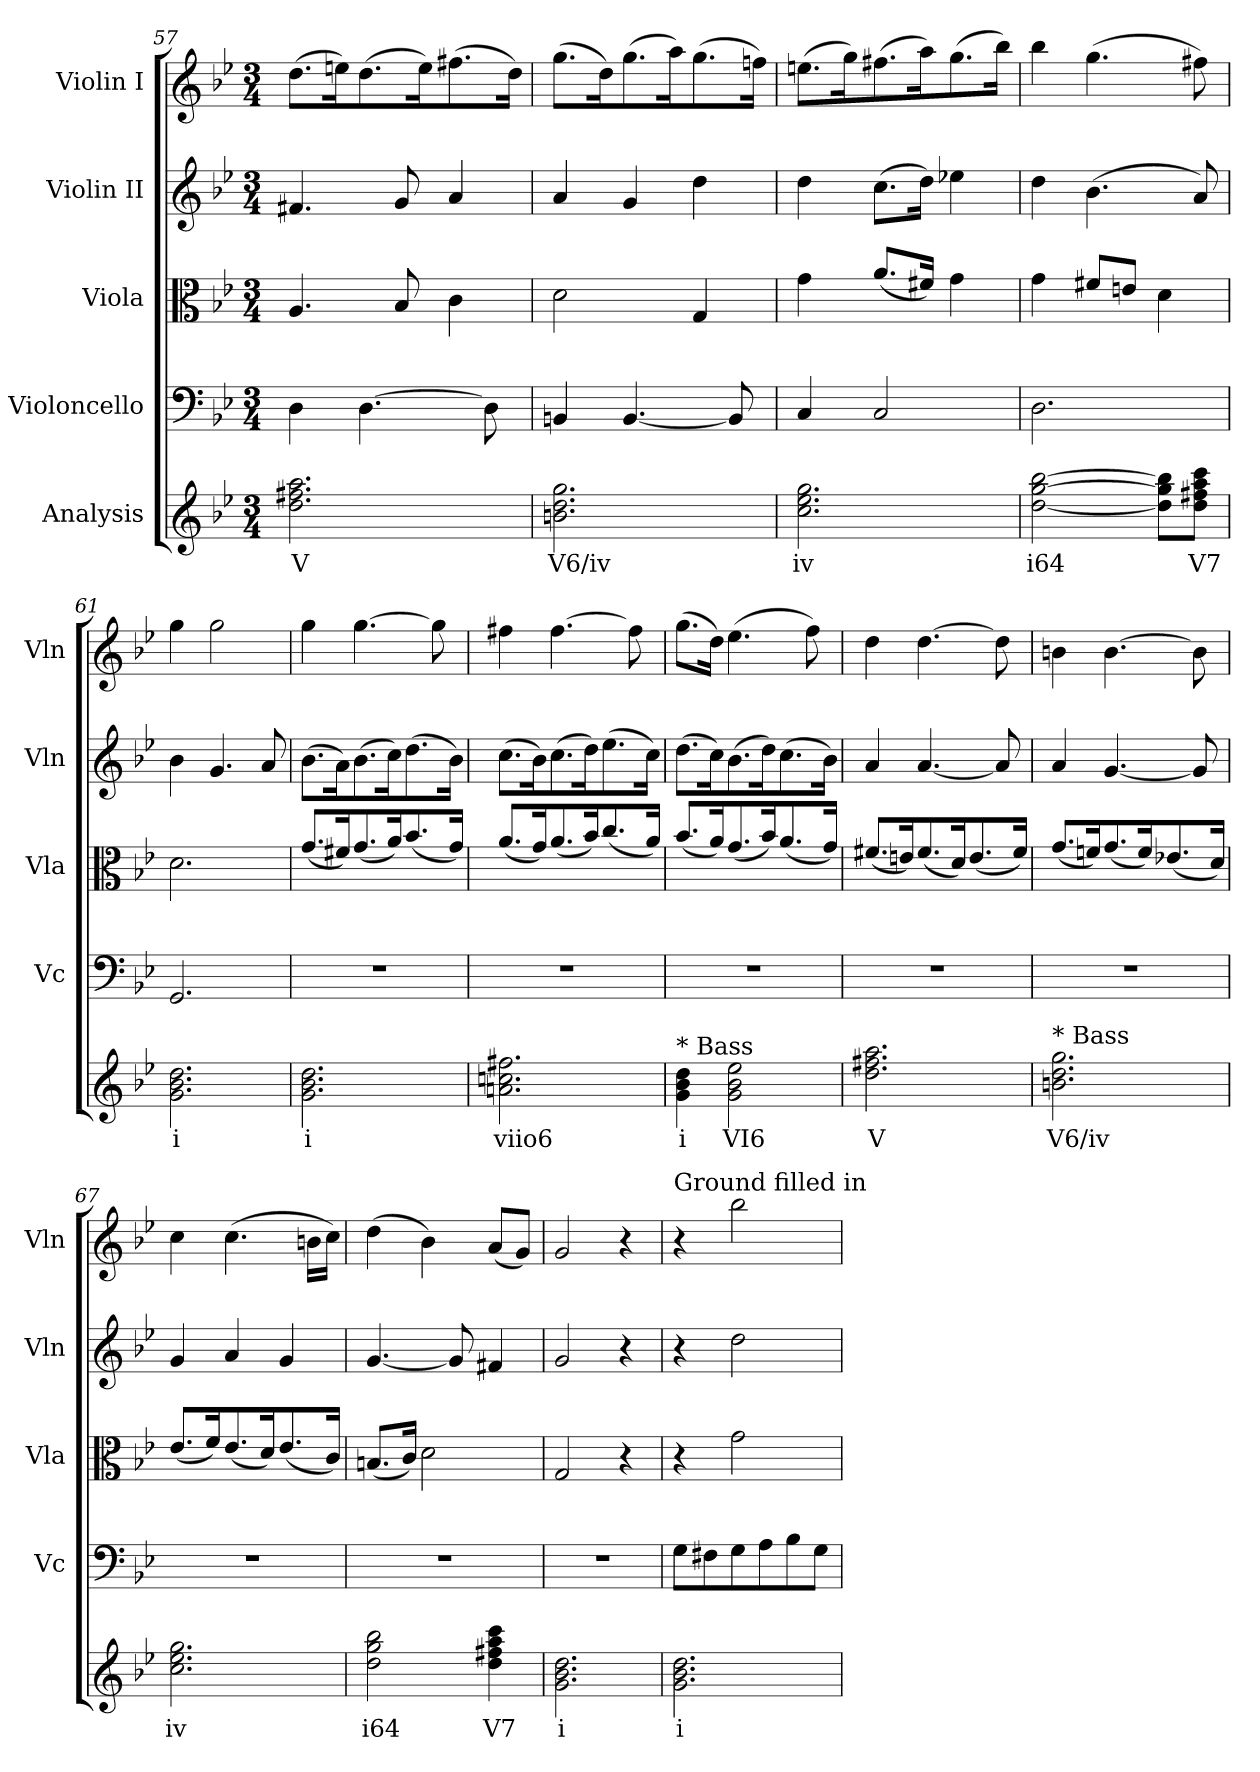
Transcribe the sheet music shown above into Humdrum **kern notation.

**kern	**text	**kern	**kern	**kern	**kern
*part5	*part5	*part4	*part3	*part2	*part1
*staff5	*staff5	*staff4	*staff3	*staff2	*staff1
*I"Analysis	*	*I"Violoncello	*I"Viola	*I"Violin II	*I"Violin I
*	*	*I'Vc	*I'Vla	*I'Vln	*I'Vln
*	*	*clefF4	*clefC3	*clefG2	*clefG2
*k[b-e-]	*	*k[b-e-]	*k[b-e-]	*k[b-e-]	*k[b-e-]
*M3/4	*	*M3/4	*M3/4	*M3/4	*M3/4
=57	=57	=57	=57	=57	=57
2.dd 2.ff#X 2.aa	V	4D\	4.A/	4.f#X/	(>8.dd\L
.	.	.	.	.	16een\K)
.	.	[4.D\	.	.	(>8.dd\
.	.	.	8B-/	8g/	.
.	.	.	.	.	16ee\K)
.	.	.	4c\	4a/	(>8.ff#X\
.	.	8D\]	.	.	.
.	.	.	.	.	16dd\Jk)
!!LO:LB:g=z
=58	=58	=58	=58	=58	=58
2.bn 2.dd 2.gg	V6/iv	4BBn/	2d\	4a/	(>8.gg\L
.	.	.	.	.	16dd\K)
.	.	[4.BB/	.	4g/	(>8.gg\
.	.	.	.	.	16aa\K)
.	.	.	4G/	4dd\	(>8.gg\
.	.	8BB/]	.	.	.
.	.	.	.	.	16ffn\Jk)
=59	=59	=59	=59	=59	=59
2.cc 2.ee- 2.gg	iv	4C/	4g\	4dd\	(>8.een\L
.	.	.	.	.	16gg\K)
.	.	2C/	(<8.a/L	(>8.cc\L	(>8.ff#X\
.	.	.	16f#X/Jk)	16dd\Jk)	16aa\K)
.	.	.	4g\	4ee-X\	(>8.gg\
.	.	.	.	.	16bb-\Jk)
=60	=60	=60	=60	=60	=60
[2dd [2gg [2bb-	i64	2.D\	4g\	4dd\	4bb-\
.	.	.	8f#X/L	(>4.b-\	(>4.gg\
.	.	.	8en/J	.	.
8dd] 8gg] 8bb-]L	.	.	4d\	.	.
8dd 8ff#X 8aa 8cccJ	V7	.	.	8a/)	8ff#X\)
=61	=61	=61	=61	=61	=61
2.g 2.b- 2.dd	i	2.GG/	2.d\	4b-\	4gg\
.	.	.	.	4.g/	2gg\
.	.	.	.	8a/	.
!!LO:PB:g=z
=62	=62	=62	=62	=62	=62
2.g 2.b- 2.dd	i	2.r	(<8.g/L	(>8.b-\L	4gg\
.	.	.	16f#X/K)	16a\K)	.
.	.	.	(<8.g/	(>8.b-\	[4.gg\
.	.	.	16a/K)	16cc\K)	.
.	.	.	(<8.b-/	(>8.dd\	.
.	.	.	.	.	8gg\]
.	.	.	16g/Jk)	16b-\Jk)	.
=63	=63	=63	=63	=63	=63
2.an 2.ccn 2.ff#X	viio6	2.r	(<8.a/L	(>8.cc\L	4ff#X\
.	.	.	16g/K)	16b-\K)	.
.	.	.	(<8.a/	(>8.cc\	[4.ff#\
.	.	.	16b-/K)	16dd\K)	.
.	.	.	(<8.cc/	(>8.ee-\	.
.	.	.	.	.	8ff#\]
.	.	.	16a/Jk)	16cc\Jk)	.
=64	=64	=64	=64	=64	=64
!LO:TX:t=* Bass	!	!	!	!	!
4g 4b- 4dd	i	2.r	(<8.b-/L	(>8.dd\L	(>8.gg\L
.	.	.	16a/K)	16cc\K)	16dd\Jk)
2g 2b- 2ee-	VI6	.	(<8.g/	(>8.b-\	(>4.ee-\
.	.	.	16b-/K)	16dd\K)	.
.	.	.	(<8.a/	(>8.cc\	.
.	.	.	.	.	8ff\)
.	.	.	16g/Jk)	16b-\Jk)	.
=65	=65	=65	=65	=65	=65
2.dd 2.ff#X 2.aa	V	2.r	(<8.f#X/L	4a/	4dd\
.	.	.	16en/K)	.	.
.	.	.	(<8.f#/	[4.a/	[4.dd\
.	.	.	16d/K)	.	.
.	.	.	(<8.e/	.	.
.	.	.	.	8a/]	8dd\]
.	.	.	16f#/Jk)	.	.
!!LO:LB:g=z
=66	=66	=66	=66	=66	=66
!LO:TX:t=* Bass	!	!	!	!	!
2.bn 2.dd 2.gg	V6/iv	2.r	(<8.g/L	4a/	4bn\
.	.	.	16fn/K)	.	.
.	.	.	(<8.g/	[4.g/	[4.b\
.	.	.	16f/K)	.	.
.	.	.	(<8.e-X/	.	.
.	.	.	.	8g/]	8b\]
.	.	.	16d/Jk)	.	.
=67	=67	=67	=67	=67	=67
2.cc 2.ee- 2.gg	iv	2.r	(<8.e-/L	4g/	4cc\
.	.	.	16f/K)	.	.
.	.	.	(<8.e-/	4a/	(>4.cc\
.	.	.	16d/K)	.	.
.	.	.	(<8.e-/	4g/	.
.	.	.	.	.	16bn\LL
.	.	.	16c/Jk)	.	16cc\JJ)
=68	=68	=68	=68	=68	=68
2dd 2gg 2bb-	i64	2.r	(<8.Bn/L	[4.g/	(>4dd\
.	.	.	16c/Jk)	.	.
.	.	.	2d\	.	4b-\)
.	.	.	.	8g/]	.
4dd 4ff#X 4aa 4ccc	V7	.	.	4f#X/	(<8a/L
.	.	.	.	.	8g/J)
=69	=69	=69	=69	=69	=69
2.g 2.b- 2.dd	i	2.r	2G/	2g/	2g/
.	.	.	4r	4r	4r
!!LO:LB:g=z
=70	=70	=70	=70	=70	=70
!	!	!	!	!	!LO:TX:a:t=Ground filled in
2.g 2.b- 2.dd	i	8G\L	4r	4r	4r
.	.	8F#X\	.	.	.
.	.	8G\	2g\	2dd\	2bb-\
.	.	8A\	.	.	.
.	.	8B-\	.	.	.
.	.	8G\J	.	.	.
=	=	=	=	=	=
*-	*-	*-	*-	*-	*-
